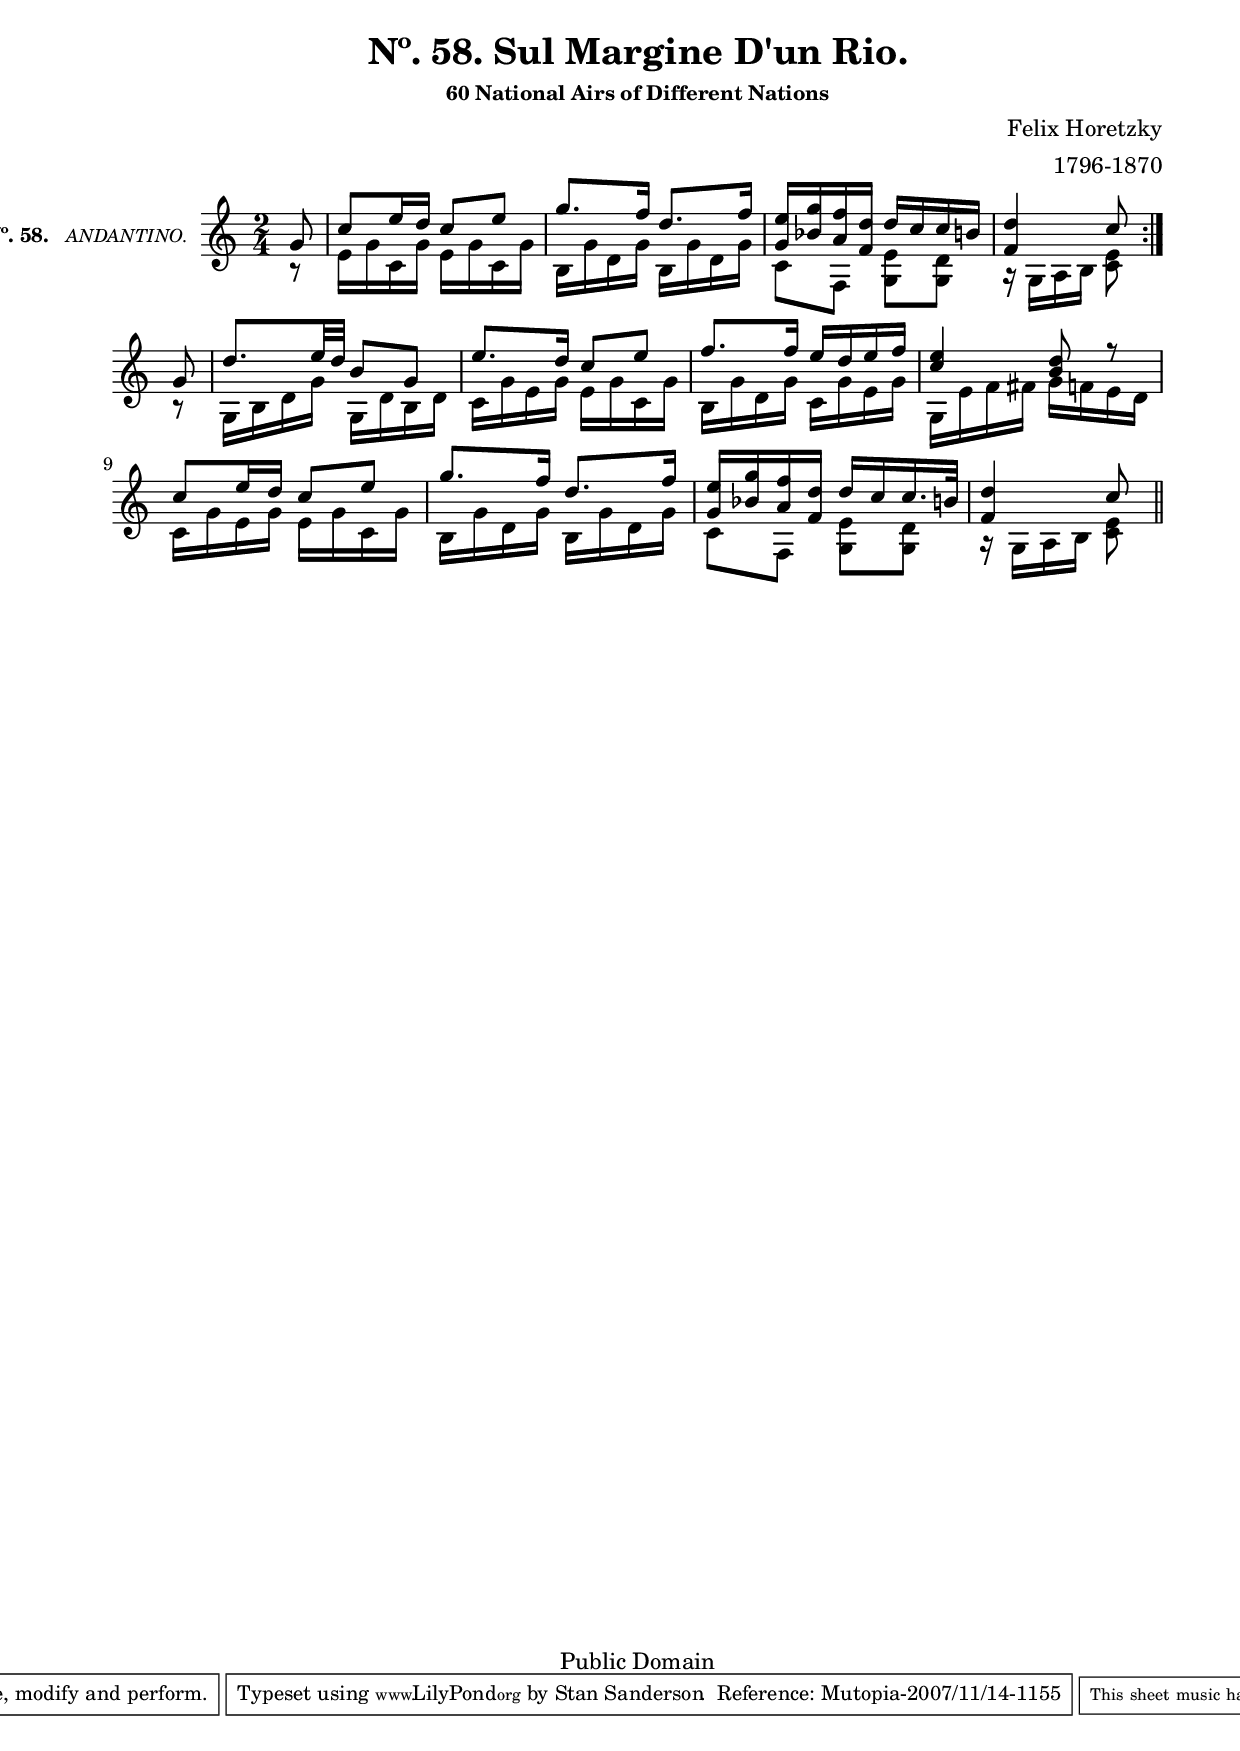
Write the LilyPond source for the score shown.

% Entered on Nov 12, 2007
\version "2.11.34"
%#(set-global-staff-size 17) 

\paper {
%	#(set-paper-size "a4")
%	#(set-paper-size "letter")
	left-margin = 0.75 \in
	line-width = 7.0 \in
	between-system-padding = #2.0
	between-system-space = #2.0
	ragged-last-bottom = ##t 
	ragged-bottom = ##f
}

\header {
	title = "Nº. 58. Sul Margine D'un Rio."
	subtitle = ""
	subsubtitle = "60 National Airs of Different Nations"
	composer = \markup{\column \right-align 
	{\line {Felix Horetzky} 1796-1870}}
	meter = ""
% MUTOPIA
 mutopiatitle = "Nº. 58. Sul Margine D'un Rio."
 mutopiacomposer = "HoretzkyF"
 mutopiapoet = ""
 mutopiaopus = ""
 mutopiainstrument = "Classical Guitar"
 date = "unk"
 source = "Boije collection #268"
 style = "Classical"
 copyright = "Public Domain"
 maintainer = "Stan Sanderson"
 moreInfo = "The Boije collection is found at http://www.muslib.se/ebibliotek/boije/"
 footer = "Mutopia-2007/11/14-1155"
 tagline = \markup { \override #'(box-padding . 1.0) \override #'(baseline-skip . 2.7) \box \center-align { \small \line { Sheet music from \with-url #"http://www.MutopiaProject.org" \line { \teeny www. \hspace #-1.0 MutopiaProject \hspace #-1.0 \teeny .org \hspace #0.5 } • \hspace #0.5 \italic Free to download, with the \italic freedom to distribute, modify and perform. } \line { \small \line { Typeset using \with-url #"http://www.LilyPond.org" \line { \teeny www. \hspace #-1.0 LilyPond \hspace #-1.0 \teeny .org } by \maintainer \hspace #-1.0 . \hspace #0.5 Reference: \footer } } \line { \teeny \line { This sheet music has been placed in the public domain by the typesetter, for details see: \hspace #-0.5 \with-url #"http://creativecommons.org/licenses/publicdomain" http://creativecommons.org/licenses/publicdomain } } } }
}

%%%%%%%%%%%%%%%%%%%%%%%%%%%%%%%%%%%%
%%
%% Source & comments
%%	
%%  	Felix Horetzky was born in Horyszów Ruski, Poland, January 1, 1796.
%%	Little is known about he came to the guitar. He traveled to Vienna
%%	to study under master guitarrist, Mauro Giuliani. He traveled
%%  	extensively in Europe as a concert performer and teacher. He wrote
%%  	between 100 and 150 pieces for the guitar. He died in Edinburgh
%%  	on October 6, 1870.
%%
%%	This piece is from #268, "60 National Airs of Different Nations",
%%	in the Boije collection and is in the public domain.
%%	
%%	<http://www.muslib.se/ebibliotek/boije/>
%%	Publisher: Chappell (London), no date given.
%%
%%	Carl Boije (1849-1923) was an amateur guitarist whose vast collection
%%	was donated to the State Library of Sweden after his death.
%%
%%	The dynamic markings for the most part follow the original score; obvious
%%	notation errors have been corrected.
%%
%%%%%%%%%%%%%%%%%%%%%%%%%%%%%%%%%%%%

\include "english.ly"

%%%% shortcuts

dol = \markup { \smaller\italic "dolce."}
cres = \markup{\smaller\italic"cresc:"}
cress = \markup{\tiny\smaller\italic"cresc:"}
espr = \markup{\smaller\italic"espres:"}
rit = \markup{\smaller\italic"ritard:"}
atem = \markup{\smaller\italic"a tempo:"}
smz = \markup{\smaller\italic"smorz:"} % smorzando
showTup = { \override TupletNumber #'transparent = ##f
		\override TupletBracket #'transparent = ##f }
hideTup = { \override TupletNumber #'transparent = ##t
		\override TupletBracket #'transparent = ##t }
seg = \markup {\smaller \smaller \musicglyph #"scripts.segno"}
cod = \markup {\smaller \vcenter "to" \hspace #0.7 \smaller \vcenter \musicglyph #"scripts.coda"}
toseg = \markup { \bold \vcenter "to" \hspace #0.7 \vcenter \smaller \musicglyph #"scripts.segno" }
fin = \markup {\smaller \smaller \bold \italic "Fine."}		
I = \once \override NoteColumn #'ignore-collision = ##t
sdu = \once \override Stem #'direction = #UP
sdd = \once \override Stem #'direction = #DOWN

%% End shortcuts


%%%%%%%%%%
%% Reminders
%
%    \once \override DynamicText #'extra-offset = #'(-3.75 . 5.5)
%    \once \override TextScript #'extra-offset = #'( 0.8 . -2.3 )
%    \once \override Stem #'length-fraction = #0.8
%    \once \override Beam #'positions = #'(-2.2 . -3.0)
%
%%%%%%%%%%

upper = \relative c''{
	\set Staff.instrumentName=\markup{ \center-align 
	{\smaller\bold "Nº. 58.  " \smaller\smaller\italic "ANDANTINO.  " 
	}}
	\repeat volta 2 {
		\partial 8*1 g8 |
		c8 e16 d c8 e |
		g8. f16 d8. f16 |
		<e g,> <g bf,> <f a,> <d f,> d c c b |
		<d f,>4 c8
	}
	g8 | 
	d'8.[ e32 d] b8 g |
	e'8.[ d16] c8[ e] |
	f8. f16 e d e f |
	<e c>4 <d b>8 r |
	c e16 d  c8 e |
	g8. f16 d8. f16 |
	<e g,>[ <g bf,> <f a,>  <d f,>] d[ c c16. b32] |
	<d f,>4 c8
}

lower = \relative c' { 
	\override Staff.NoteCollision 
	#'merge-differently-headed = ##t
	\set fingeringOrientations = #'(left)	
	\repeat volta 2 {
		\partial 8*1 r8 |
		e16 g c, g' e g c, g' |
		b, g' d g b, g' d g |
		c,8 f, <e' g,> <d g,> |
		r16 g, a b <e c>8
	}
	r8 |
	g,16 b d g g, d' b d |
	c g' e g e g c, g' |
	b, g' d g c, g' e g |
	g, e' f fs g f e d |
	c g'e g e g c, g' |
	b, g' d g b, g' d g |
	c,8 f, <e' g,> <d g,> |
	r16 g, a b <e c>8
}

staffClassicalGuitar = \new Staff  {
		\time 2/4
		\key c \major
		\set Staff.connectArpeggios = ##t
		\set Staff.midiInstrument="acoustic guitar (nylon)"
		<<
			\new Voice = A { \voiceOne  \upper }
			\new Voice = C { \voiceFour  \lower }
		>>
		\bar "||"   %%  "|."
}

\score { 
		<<
			\staffClassicalGuitar
		>>
		}
		
\layout  {\context {
   \Staff
   \consists Span_arpeggio_engraver
 } }

\score {
	\unfoldRepeats
	\staffClassicalGuitar
	\midi {
		\context {
			\Score
			tempoWholesPerMinute = #(ly:make-moment 60 4)
		}
		\context {
			\Voice
			\remove "Dynamic_performer"
	    }
    }
}
